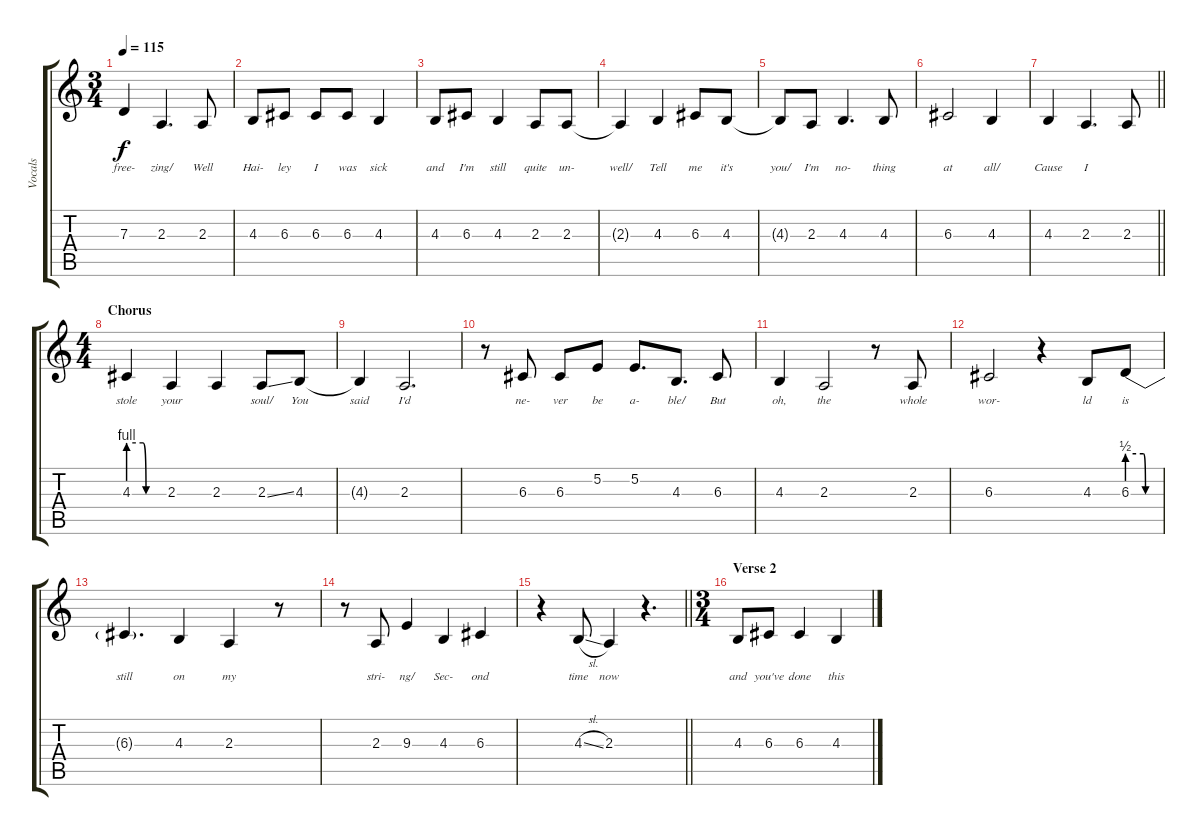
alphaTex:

\track ("Vocals" "Vocals") {instrument clarinet}
\staff {score tabs}
\tuning (E4 B3 G3 D3 A2 D2) {hide}
\ts (3 4)
\tempo 115
\clef g2
\ks c
7.3.4{lyrics (0 "free-") lyrics (1 "") lyrics (2 "") lyrics (3 "") lyrics (4 "") dy f} 2.3.4{d lyrics (0 "zing/") lyrics (1 "") lyrics (2 "") lyrics (3 "") lyrics (4 "")} 2.3.8{lyrics (0 "Well") lyrics (1 "") lyrics (2 "") lyrics (3 "") lyrics (4 "")} |
4.3.8{lyrics (0 "Hai-") lyrics (1 "") lyrics (2 "") lyrics (3 "") lyrics (4 "")} 6.3.8{lyrics (0 "ley") lyrics (1 "") lyrics (2 "") lyrics (3 "") lyrics (4 "")} 6.3.8{lyrics (0 "I") lyrics (1 "") lyrics (2 "") lyrics (3 "") lyrics (4 "")} 6.3.8{lyrics (0 "was") lyrics (1 "") lyrics (2 "") lyrics (3 "") lyrics (4 "")} 4.3.4{lyrics (0 "sick") lyrics (1 "") lyrics (2 "") lyrics (3 "") lyrics (4 "")} |
4.3.8{lyrics (0 "and") lyrics (1 "") lyrics (2 "") lyrics (3 "") lyrics (4 "")} 6.3.8{lyrics (0 "I'm") lyrics (1 "") lyrics (2 "") lyrics (3 "") lyrics (4 "")} 4.3.4{lyrics (0 "still") lyrics (1 "") lyrics (2 "") lyrics (3 "") lyrics (4 "")} 2.3.8{lyrics (0 "quite") lyrics (1 "") lyrics (2 "") lyrics (3 "") lyrics (4 "")} 2.3.8{lyrics (0 "un-") lyrics (1 "") lyrics (2 "") lyrics (3 "") lyrics (4 "")} |
2.3{t}.4{lyrics (0 "well/") lyrics (1 "") lyrics (2 "") lyrics (3 "") lyrics (4 "")} 4.3.4{lyrics (0 "Tell") lyrics (1 "") lyrics (2 "") lyrics (3 "") lyrics (4 "")} 6.3.8{lyrics (0 "me") lyrics (1 "") lyrics (2 "") lyrics (3 "") lyrics (4 "")} 4.3.8{lyrics (0 "it's") lyrics (1 "") lyrics (2 "") lyrics (3 "") lyrics (4 "")} |
4.3{t}.8{lyrics (0 "you/") lyrics (1 "") lyrics (2 "") lyrics (3 "") lyrics (4 "")} 2.3.8{lyrics (0 "I'm") lyrics (1 "") lyrics (2 "") lyrics (3 "") lyrics (4 "")} 4.3.4{d lyrics (0 "no-") lyrics (1 "") lyrics (2 "") lyrics (3 "") lyrics (4 "")} 4.3.8{lyrics (0 "thing") lyrics (1 "") lyrics (2 "") lyrics (3 "") lyrics (4 "")} |
6.3.2{lyrics (0 "at") lyrics (1 "") lyrics (2 "") lyrics (3 "") lyrics (4 "")} 4.3.4{lyrics (0 "all/") lyrics (1 "") lyrics (2 "") lyrics (3 "") lyrics (4 "")} |
\barLineRight lightlight
4.3.4{lyrics (0 "Cause") lyrics (1 "") lyrics (2 "") lyrics (3 "") lyrics (4 "")} 2.3.4{d lyrics (0 "I") lyrics (1 "") lyrics (2 "") lyrics (3 "") lyrics (4 "")} 2.3.8{lyrics (0 "") lyrics (1 "") lyrics (2 "") lyrics (3 "") lyrics (4 "")} |
\ts (4 4)
\section ("" "Chorus")
4.3{be (custom 0 4 25 4 30 0 60 0)}.4{lyrics (0 "stole") lyrics (1 "") lyrics (2 "") lyrics (3 "") lyrics (4 "")} 2.3.4{lyrics (0 "your") lyrics (1 "") lyrics (2 "") lyrics (3 "") lyrics (4 "")} 2.3.4{lyrics (0 "") lyrics (1 "") lyrics (2 "") lyrics (3 "") lyrics (4 "")} 2.3{ss}.8{lyrics (0 "soul/") lyrics (1 "") lyrics (2 "") lyrics (3 "") lyrics (4 "")} 4.3.8{lyrics (0 "You") lyrics (1 "") lyrics (2 "") lyrics (3 "") lyrics (4 "")} |
4.3{t}.4{lyrics (0 "said") lyrics (1 "") lyrics (2 "") lyrics (3 "") lyrics (4 "")} 2.3.2{d lyrics (0 "I'd") lyrics (1 "") lyrics (2 "") lyrics (3 "") lyrics (4 "")} |
r.8 6.3.8{lyrics (0 "ne-") lyrics (1 "") lyrics (2 "") lyrics (3 "") lyrics (4 "")} 6.3.8{lyrics (0 "ver") lyrics (1 "") lyrics (2 "") lyrics (3 "") lyrics (4 "")} 5.2.8{lyrics (0 "be") lyrics (1 "") lyrics (2 "") lyrics (3 "") lyrics (4 "")} 5.2.8{d lyrics (0 "a-") lyrics (1 "") lyrics (2 "") lyrics (3 "") lyrics (4 "")} 4.3.8{d lyrics (0 "ble/") lyrics (1 "") lyrics (2 "") lyrics (3 "") lyrics (4 "")} 6.3.8{lyrics (0 "But") lyrics (1 "") lyrics (2 "") lyrics (3 "") lyrics (4 "")} |
4.3.4{lyrics (0 "oh,") lyrics (1 "") lyrics (2 "") lyrics (3 "") lyrics (4 "")} 2.3.2{lyrics (0 "the") lyrics (1 "") lyrics (2 "") lyrics (3 "") lyrics (4 "")} r.8 2.3.8{lyrics (0 "whole") lyrics (1 "") lyrics (2 "") lyrics (3 "") lyrics (4 "")} |
6.3.2{lyrics (0 "wor-") lyrics (1 "") lyrics (2 "") lyrics (3 "") lyrics (4 "")} r.4 4.3.8{lyrics (0 "ld") lyrics (1 "") lyrics (2 "") lyrics (3 "") lyrics (4 "")} 6.3{be (custom 0 2 30 2 34 0 60 0)}.8{lyrics (0 "is") lyrics (1 "") lyrics (2 "") lyrics (3 "") lyrics (4 "")} |
6.3{t}.4{d lyrics (0 "still") lyrics (1 "") lyrics (2 "") lyrics (3 "") lyrics (4 "")} 4.3.4{lyrics (0 "on") lyrics (1 "") lyrics (2 "") lyrics (3 "") lyrics (4 "")} 2.3.4{lyrics (0 "my") lyrics (1 "") lyrics (2 "") lyrics (3 "") lyrics (4 "")} r.8 |
r.8 2.3.8{lyrics (0 "stri-") lyrics (1 "") lyrics (2 "") lyrics (3 "") lyrics (4 "")} 9.3.4{lyrics (0 "ng/") lyrics (1 "") lyrics (2 "") lyrics (3 "") lyrics (4 "")} 4.3.4{lyrics (0 "Sec-") lyrics (1 "") lyrics (2 "") lyrics (3 "") lyrics (4 "")} 6.3.4{lyrics (0 "ond") lyrics (1 "") lyrics (2 "") lyrics (3 "") lyrics (4 "")} |
\barLineRight lightlight
r.4 4.3{sl}.8{lyrics (0 "time") lyrics (1 "") lyrics (2 "") lyrics (3 "") lyrics (4 "")} 2.3.4{lyrics (0 "now") lyrics (1 "") lyrics (2 "") lyrics (3 "") lyrics (4 "")} r.4{d} |
\ts (3 4)
\section ("" "Verse 2")
4.3.8{lyrics (0 "and") lyrics (1 "") lyrics (2 "") lyrics (3 "") lyrics (4 "")} 6.3.8{lyrics (0 "you've") lyrics (1 "") lyrics (2 "") lyrics (3 "") lyrics (4 "")} 6.3.4{lyrics (0 "done") lyrics (1 "") lyrics (2 "") lyrics (3 "") lyrics (4 "")} 4.3.4{lyrics (0 "this") lyrics (1 "") lyrics (2 "") lyrics (3 "") lyrics (4 "")}
